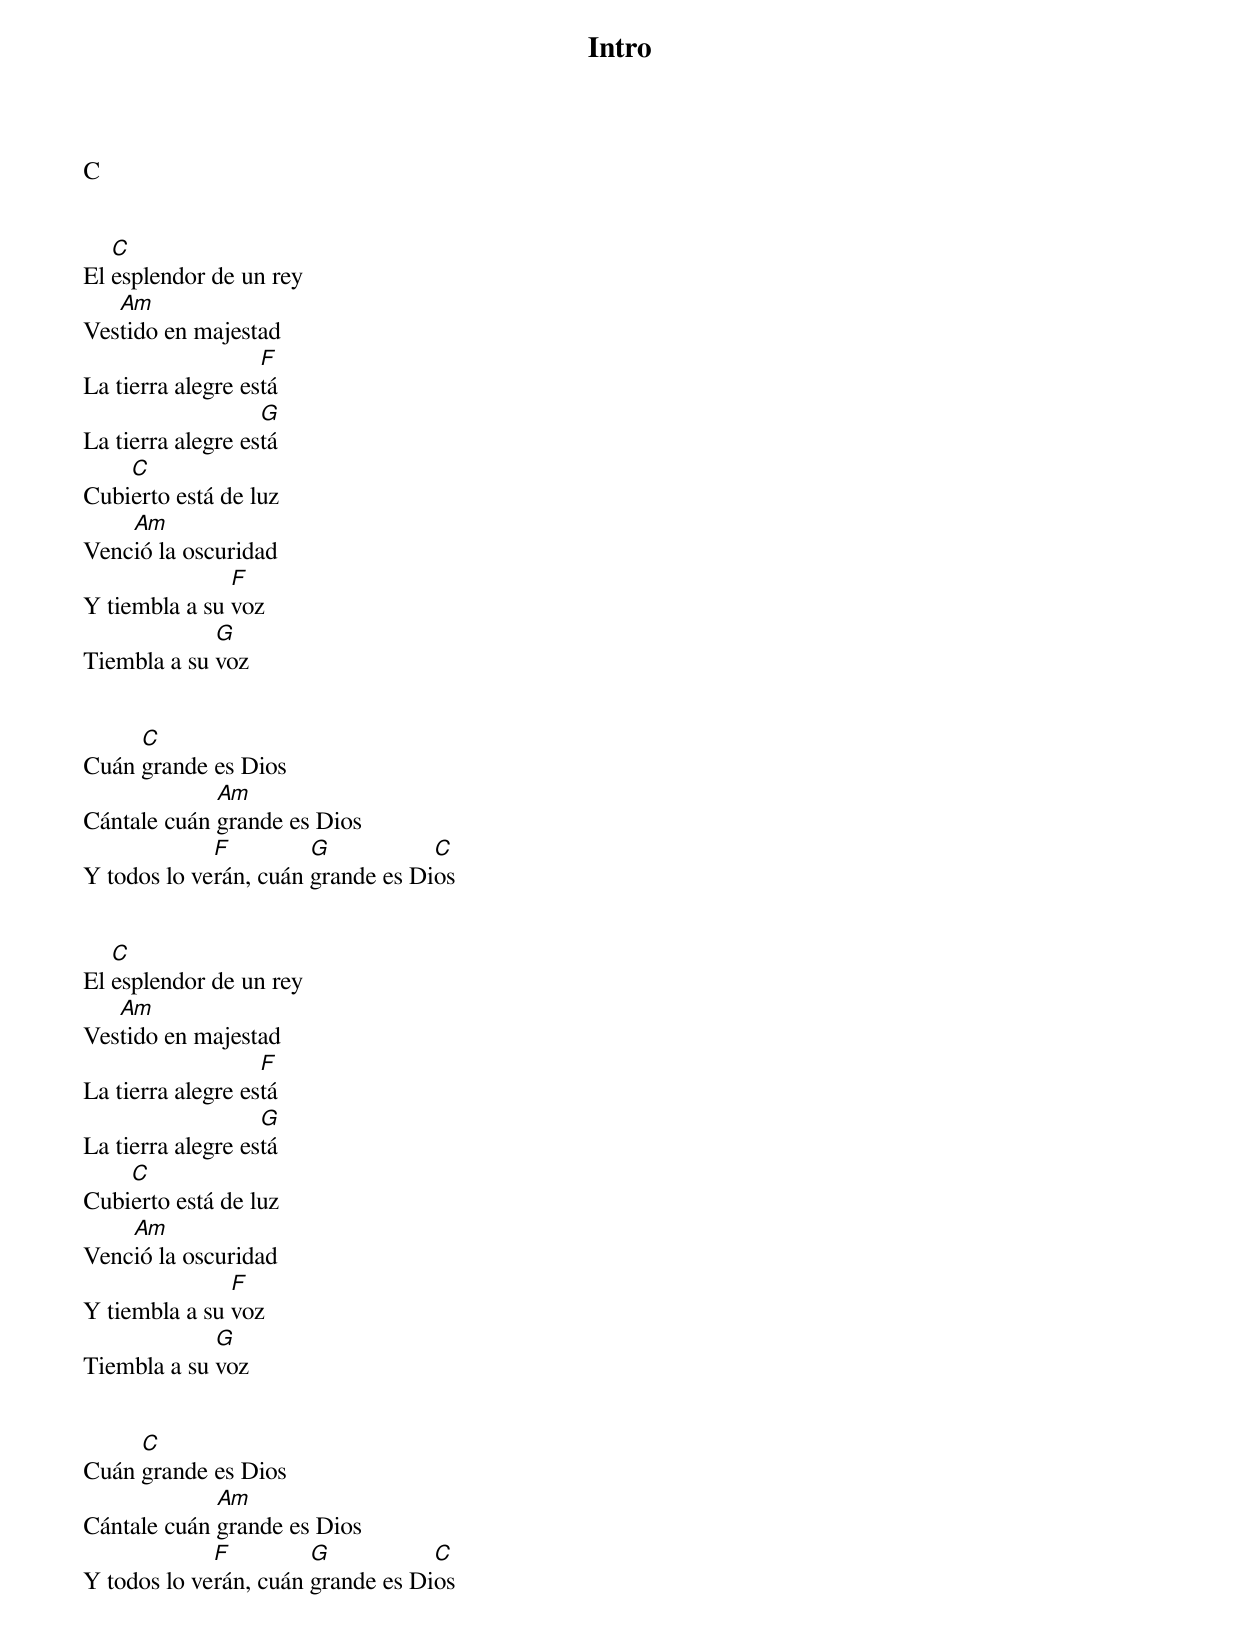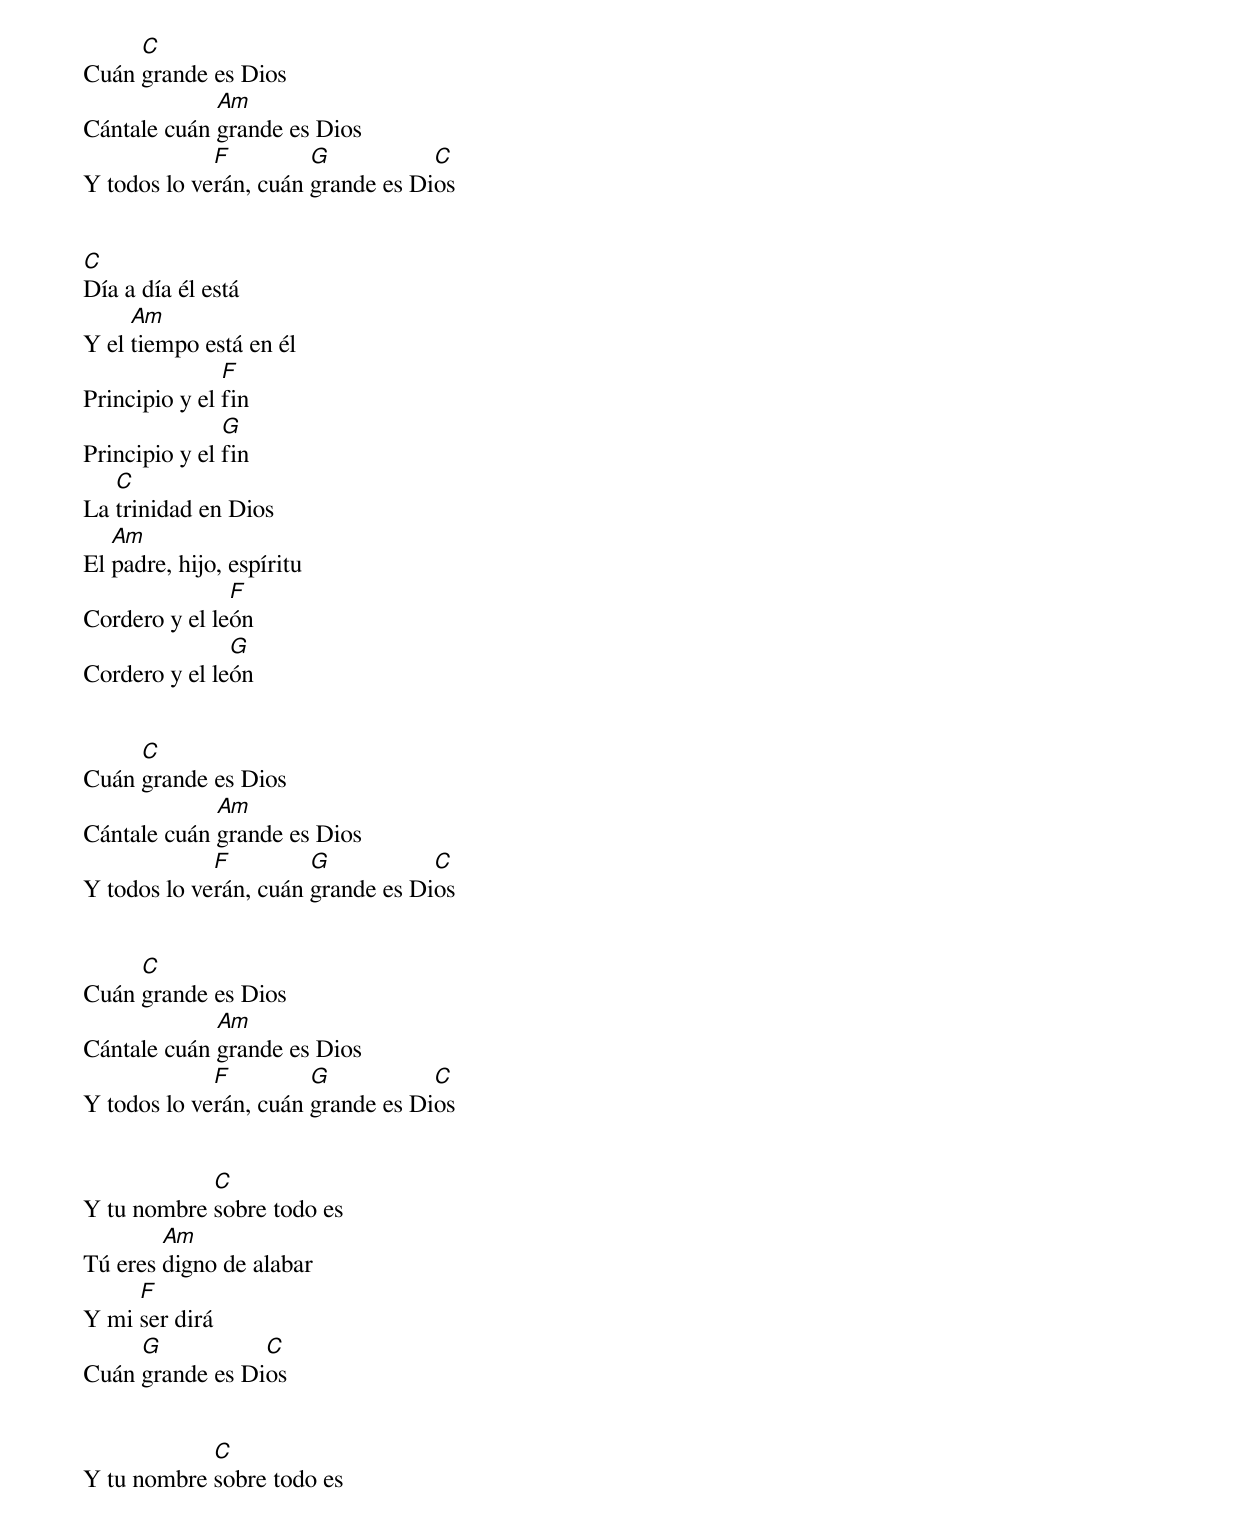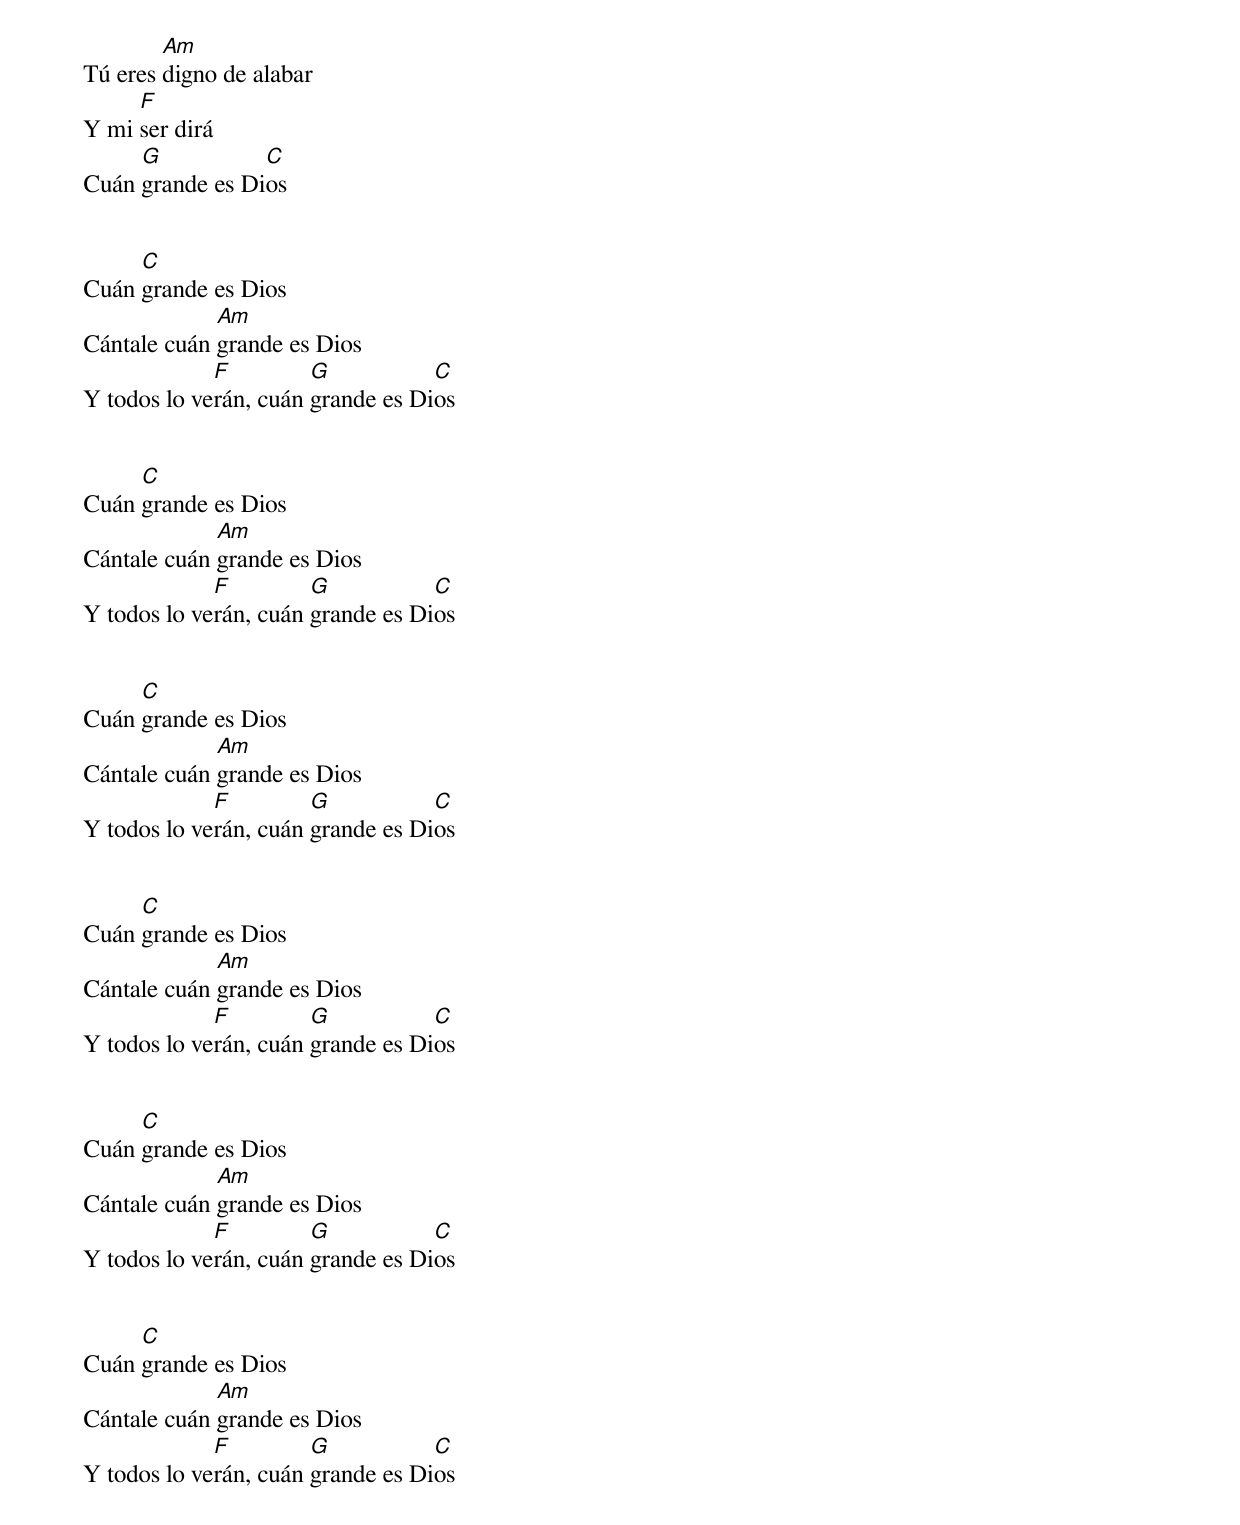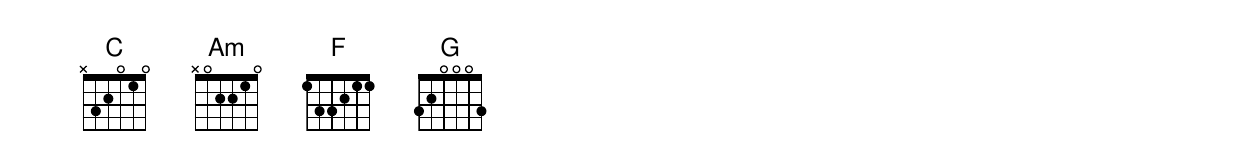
Intro
C


   C
El esplendor de un rey
   Am
Vestido en majestad
                   F
La tierra alegre está
                   G
La tierra alegre está
    C
Cubierto está de luz
    Am
Venció la oscuridad
               F
Y tiembla a su voz
             G
Tiembla a su voz


     C
Cuán grande es Dios
             Am
Cántale cuán grande es Dios
             F         G           C
Y todos lo verán, cuán grande es Dios


   C
El esplendor de un rey
   Am
Vestido en majestad
                   F
La tierra alegre está
                   G
La tierra alegre está
    C
Cubierto está de luz
    Am
Venció la oscuridad
               F
Y tiembla a su voz
             G
Tiembla a su voz


     C
Cuán grande es Dios
             Am
Cántale cuán grande es Dios
             F         G           C
Y todos lo verán, cuán grande es Dios


     C
Cuán grande es Dios
             Am
Cántale cuán grande es Dios
             F         G           C
Y todos lo verán, cuán grande es Dios


C
Día a día él está
     Am
Y el tiempo está en él
               F
Principio y el fin
               G
Principio y el fin
   C
La trinidad en Dios
   Am
El padre, hijo, espíritu
               F
Cordero y el león
               G
Cordero y el león


     C
Cuán grande es Dios
             Am
Cántale cuán grande es Dios
             F         G           C
Y todos lo verán, cuán grande es Dios


     C
Cuán grande es Dios
             Am
Cántale cuán grande es Dios
             F         G           C
Y todos lo verán, cuán grande es Dios


            C
Y tu nombre sobre todo es
        Am
Tú eres digno de alabar
     F
Y mi ser dirá
     G           C
Cuán grande es Dios


            C
Y tu nombre sobre todo es
        Am
Tú eres digno de alabar
     F
Y mi ser dirá
     G           C
Cuán grande es Dios


     C
Cuán grande es Dios
             Am
Cántale cuán grande es Dios
             F         G           C
Y todos lo verán, cuán grande es Dios


     C
Cuán grande es Dios
             Am
Cántale cuán grande es Dios
             F         G           C
Y todos lo verán, cuán grande es Dios


     C
Cuán grande es Dios
             Am
Cántale cuán grande es Dios
             F         G           C
Y todos lo verán, cuán grande es Dios


     C
Cuán grande es Dios
             Am
Cántale cuán grande es Dios
             F         G           C
Y todos lo verán, cuán grande es Dios


     C
Cuán grande es Dios
             Am
Cántale cuán grande es Dios
             F         G           C
Y todos lo verán, cuán grande es Dios


     C
Cuán grande es Dios
             Am
Cántale cuán grande es Dios
             F         G           C
Y todos lo verán, cuán grande es Dios
